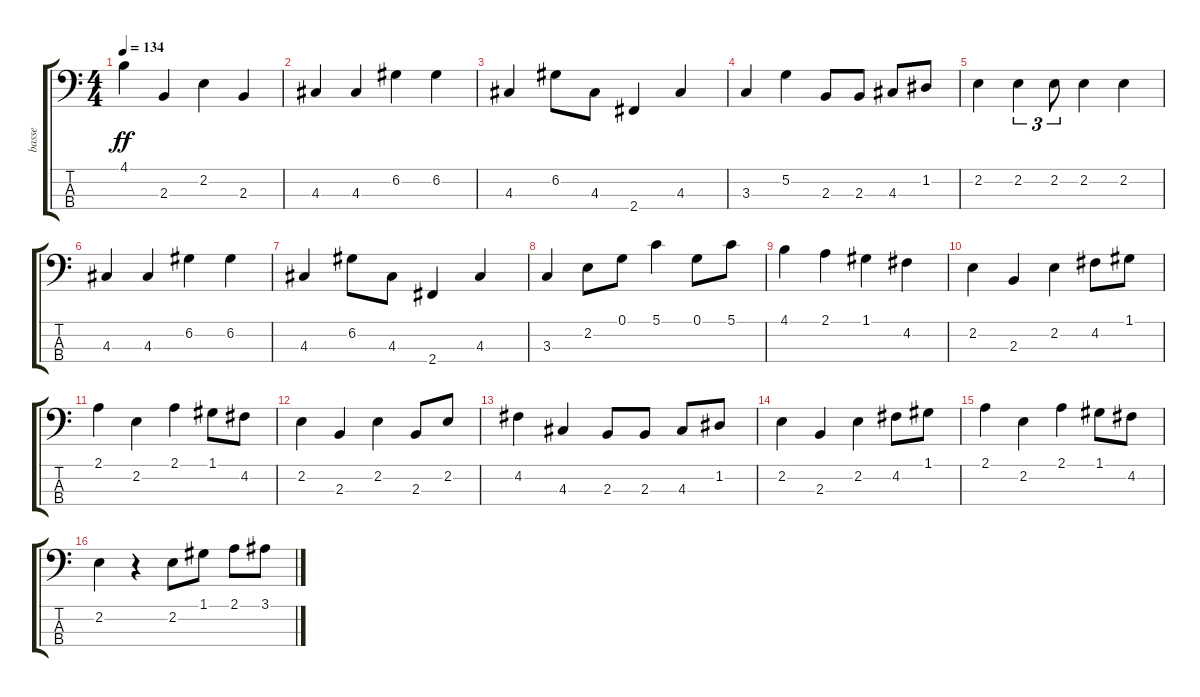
\track ("basse" "basse") {instrument electricbassfinger}
\staff {score tabs}
\tuning (G2 D2 A1 E1) {hide}
\ts (4 4)
\tempo 134
\clef f4
\ks c
4.1.4{dy ff} 2.3.4 2.2.4 2.3.4 |
4.3.4 4.3.4 6.2.4 6.2.4 |
4.3.4 6.2.8 4.3.8 2.4.4 4.3.4 |
3.3.4 5.2.4 2.3.8 2.3.8 4.3.8 1.2.8 |
2.2.4 2.2.4{tu (3 2)} 2.2.8{tu (3 2)} 2.2.4 2.2.4 |
4.3.4 4.3.4 6.2.4 6.2.4 |
4.3.4 6.2.8 4.3.8 2.4.4 4.3.4 |
3.3.4 2.2.8 0.1.8 5.1.4 0.1.8 5.1.8 |
4.1.4 2.1.4 1.1.4 4.2.4 |
2.2.4 2.3.4 2.2.4 4.2.8 1.1.8 |
2.1.4 2.2.4 2.1.4 1.1.8 4.2.8 |
2.2.4 2.3.4 2.2.4 2.3.8 2.2.8 |
4.2.4 4.3.4 2.3.8 2.3.8 4.3.8 1.2.8 |
2.2.4 2.3.4 2.2.4 4.2.8 1.1.8 |
2.1.4 2.2.4 2.1.4 1.1.8 4.2.8 |
2.2.4 r.4 2.2.8 1.1.8 2.1.8 3.1.8
